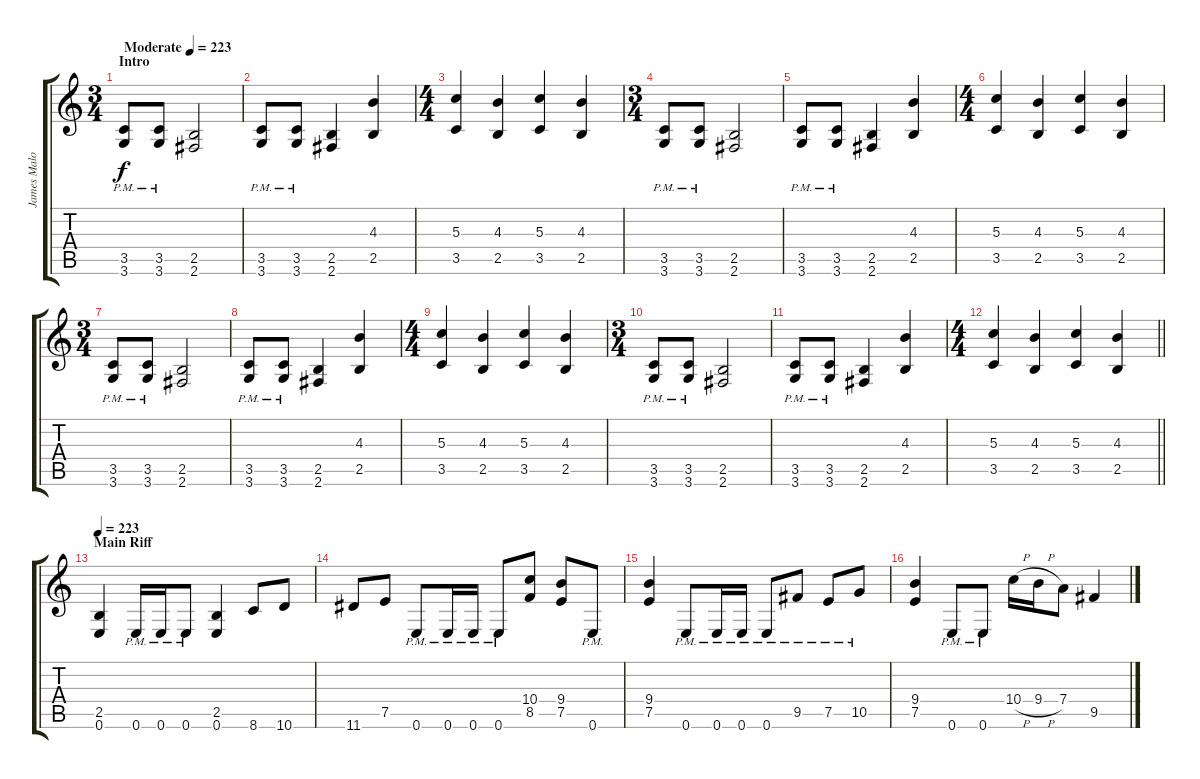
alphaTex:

\track ("James Malone Rhythm" "James Malo") {instrument distortionguitar}
\staff {score tabs}
\tuning (E4 B3 G3 D3 A2 E2) {hide}
\ts (3 4)
\section ("" "Intro")
\tempo (223 "Moderate")
\tempo 150
\tempo (223 "Moderate")
\clef g2
\ks c
(3.5{pm} 3.6{pm}).8{dy f instrument distortionguitar} (3.5{pm} 3.6{pm}).8 (2.5 2.6).2 |
(3.5{pm} 3.6{pm}).8 (3.5{pm} 3.6{pm}).8 (2.5 2.6).4 (4.3 2.5).4 |
\ts (4 4)
(5.3 3.5).4 (4.3 2.5).4 (5.3 3.5).4 (4.3 2.5).4 |
\ts (3 4)
(3.5{pm} 3.6{pm}).8 (3.5{pm} 3.6{pm}).8 (2.5 2.6).2 |
(3.5{pm} 3.6{pm}).8 (3.5{pm} 3.6{pm}).8 (2.5 2.6).4 (4.3 2.5).4 |
\ts (4 4)
(5.3 3.5).4 (4.3 2.5).4 (5.3 3.5).4 (4.3 2.5).4 |
\ts (3 4)
(3.5{pm} 3.6{pm}).8 (3.5{pm} 3.6{pm}).8 (2.5 2.6).2 |
(3.5{pm} 3.6{pm}).8 (3.5{pm} 3.6{pm}).8 (2.5 2.6).4 (4.3 2.5).4 |
\ts (4 4)
(5.3 3.5).4 (4.3 2.5).4 (5.3 3.5).4 (4.3 2.5).4 |
\ts (3 4)
(3.5{pm} 3.6{pm}).8 (3.5{pm} 3.6{pm}).8 (2.5 2.6).2 |
(3.5{pm} 3.6{pm}).8 (3.5{pm} 3.6{pm}).8 (2.5 2.6).4 (4.3 2.5).4 |
\ts (4 4)
\barLineRight lightlight
(5.3 3.5).4 (4.3 2.5).4 (5.3 3.5).4 (4.3 2.5).4 |
\section ("" "Main Riff")
\tempo 223
(2.5 0.6).4 0.6{pm}.16 0.6{pm}.16 0.6{pm}.8 (2.5 0.6).4 8.6.8 10.6.8 |
11.6.8 7.5.8 0.6{pm}.8 0.6{pm}.16 0.6{pm}.16 0.6{pm}.8 (10.4 8.5).8 (9.4 7.5).8 0.6{pm}.8 |
(9.4 7.5).4 0.6{pm}.8 0.6{pm}.16 0.6{pm}.16 0.6{pm}.8 9.5{pm}.8 7.5{pm}.8 10.5{pm}.8 |
(9.4 7.5).4 0.6{pm}.8 0.6{pm}.8 10.4{h}.16 9.4{h}.16 7.4.8 9.5.4
